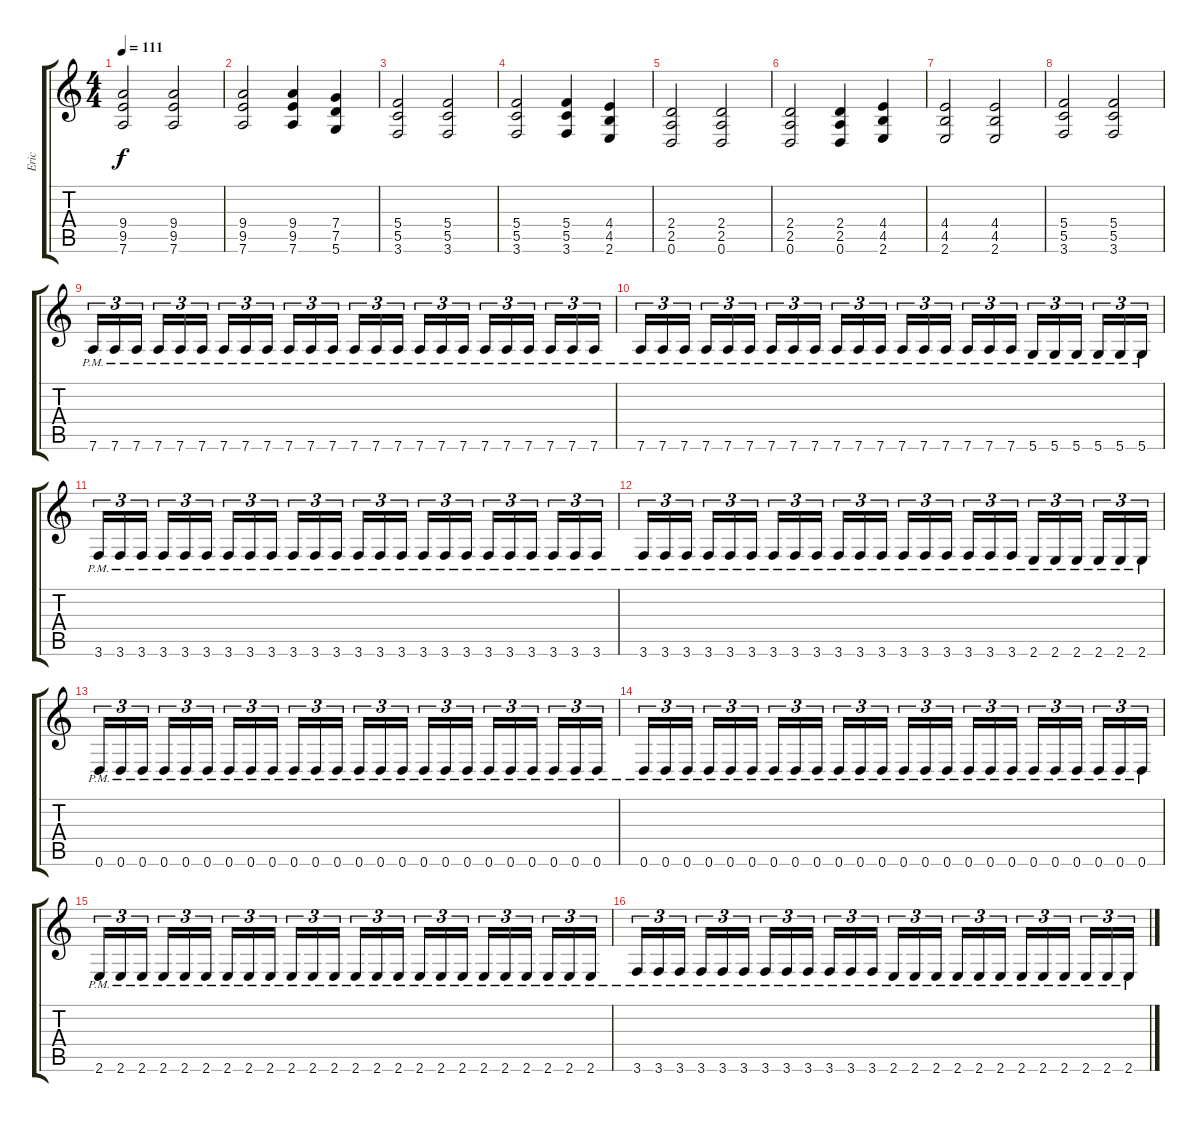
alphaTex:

\track ("Eric" "Eric") {instrument distortionguitar}
\staff {score tabs}
\tuning (D4 A3 F3 C3 G2 D2) {hide}
\ts (4 4)
\tempo 111
\clef g2
\ks c
(9.4 9.5 7.6).2{dy f} (9.4 9.5 7.6).2 |
(9.4 9.5 7.6).2 (9.4 9.5 7.6).4 (7.4 7.5 5.6).4 |
(5.4 5.5 3.6).2 (5.4 5.5 3.6).2 |
(5.4 5.5 3.6).2 (5.4 5.5 3.6).4 (4.4 4.5 2.6).4 |
(2.4 2.5 0.6).2 (2.4 2.5 0.6).2 |
(2.4 2.5 0.6).2 (2.4 2.5 0.6).4 (4.4 4.5 2.6).4 |
(4.4 4.5 2.6).2 (4.4 4.5 2.6).2 |
(5.4 5.5 3.6).2 (5.4 5.5 3.6).2 |
7.6{pm}.16{tu (3 2)} 7.6{pm}.16{tu (3 2)} 7.6{pm}.16{tu (3 2)} 7.6{pm}.16{tu (3 2)} 7.6{pm}.16{tu (3 2)} 7.6{pm}.16{tu (3 2)} 7.6{pm}.16{tu (3 2)} 7.6{pm}.16{tu (3 2)} 7.6{pm}.16{tu (3 2)} 7.6{pm}.16{tu (3 2)} 7.6{pm}.16{tu (3 2)} 7.6{pm}.16{tu (3 2)} 7.6{pm}.16{tu (3 2)} 7.6{pm}.16{tu (3 2)} 7.6{pm}.16{tu (3 2)} 7.6{pm}.16{tu (3 2)} 7.6{pm}.16{tu (3 2)} 7.6{pm}.16{tu (3 2)} 7.6{pm}.16{tu (3 2)} 7.6{pm}.16{tu (3 2)} 7.6{pm}.16{tu (3 2)} 7.6{pm}.16{tu (3 2)} 7.6{pm}.16{tu (3 2)} 7.6{pm}.16{tu (3 2)} |
7.6{pm}.16{tu (3 2)} 7.6{pm}.16{tu (3 2)} 7.6{pm}.16{tu (3 2)} 7.6{pm}.16{tu (3 2)} 7.6{pm}.16{tu (3 2)} 7.6{pm}.16{tu (3 2)} 7.6{pm}.16{tu (3 2)} 7.6{pm}.16{tu (3 2)} 7.6{pm}.16{tu (3 2)} 7.6{pm}.16{tu (3 2)} 7.6{pm}.16{tu (3 2)} 7.6{pm}.16{tu (3 2)} 7.6{pm}.16{tu (3 2)} 7.6{pm}.16{tu (3 2)} 7.6{pm}.16{tu (3 2)} 7.6{pm}.16{tu (3 2)} 7.6{pm}.16{tu (3 2)} 7.6{pm}.16{tu (3 2)} 5.6{pm}.16{tu (3 2)} 5.6{pm}.16{tu (3 2)} 5.6{pm}.16{tu (3 2)} 5.6{pm}.16{tu (3 2)} 5.6{pm}.16{tu (3 2)} 5.6{pm}.16{tu (3 2)} |
3.6{pm}.16{tu (3 2)} 3.6{pm}.16{tu (3 2)} 3.6{pm}.16{tu (3 2)} 3.6{pm}.16{tu (3 2)} 3.6{pm}.16{tu (3 2)} 3.6{pm}.16{tu (3 2)} 3.6{pm}.16{tu (3 2)} 3.6{pm}.16{tu (3 2)} 3.6{pm}.16{tu (3 2)} 3.6{pm}.16{tu (3 2)} 3.6{pm}.16{tu (3 2)} 3.6{pm}.16{tu (3 2)} 3.6{pm}.16{tu (3 2)} 3.6{pm}.16{tu (3 2)} 3.6{pm}.16{tu (3 2)} 3.6{pm}.16{tu (3 2)} 3.6{pm}.16{tu (3 2)} 3.6{pm}.16{tu (3 2)} 3.6{pm}.16{tu (3 2)} 3.6{pm}.16{tu (3 2)} 3.6{pm}.16{tu (3 2)} 3.6{pm}.16{tu (3 2)} 3.6{pm}.16{tu (3 2)} 3.6{pm}.16{tu (3 2)} |
3.6{pm}.16{tu (3 2)} 3.6{pm}.16{tu (3 2)} 3.6{pm}.16{tu (3 2)} 3.6{pm}.16{tu (3 2)} 3.6{pm}.16{tu (3 2)} 3.6{pm}.16{tu (3 2)} 3.6{pm}.16{tu (3 2)} 3.6{pm}.16{tu (3 2)} 3.6{pm}.16{tu (3 2)} 3.6{pm}.16{tu (3 2)} 3.6{pm}.16{tu (3 2)} 3.6{pm}.16{tu (3 2)} 3.6{pm}.16{tu (3 2)} 3.6{pm}.16{tu (3 2)} 3.6{pm}.16{tu (3 2)} 3.6{pm}.16{tu (3 2)} 3.6{pm}.16{tu (3 2)} 3.6{pm}.16{tu (3 2)} 2.6{pm}.16{tu (3 2)} 2.6{pm}.16{tu (3 2)} 2.6{pm}.16{tu (3 2)} 2.6{pm}.16{tu (3 2)} 2.6{pm}.16{tu (3 2)} 2.6{pm}.16{tu (3 2)} |
0.6{pm}.16{tu (3 2)} 0.6{pm}.16{tu (3 2)} 0.6{pm}.16{tu (3 2)} 0.6{pm}.16{tu (3 2)} 0.6{pm}.16{tu (3 2)} 0.6{pm}.16{tu (3 2)} 0.6{pm}.16{tu (3 2)} 0.6{pm}.16{tu (3 2)} 0.6{pm}.16{tu (3 2)} 0.6{pm}.16{tu (3 2)} 0.6{pm}.16{tu (3 2)} 0.6{pm}.16{tu (3 2)} 0.6{pm}.16{tu (3 2)} 0.6{pm}.16{tu (3 2)} 0.6{pm}.16{tu (3 2)} 0.6{pm}.16{tu (3 2)} 0.6{pm}.16{tu (3 2)} 0.6{pm}.16{tu (3 2)} 0.6{pm}.16{tu (3 2)} 0.6{pm}.16{tu (3 2)} 0.6{pm}.16{tu (3 2)} 0.6{pm}.16{tu (3 2)} 0.6{pm}.16{tu (3 2)} 0.6{pm}.16{tu (3 2)} |
0.6{pm}.16{tu (3 2)} 0.6{pm}.16{tu (3 2)} 0.6{pm}.16{tu (3 2)} 0.6{pm}.16{tu (3 2)} 0.6{pm}.16{tu (3 2)} 0.6{pm}.16{tu (3 2)} 0.6{pm}.16{tu (3 2)} 0.6{pm}.16{tu (3 2)} 0.6{pm}.16{tu (3 2)} 0.6{pm}.16{tu (3 2)} 0.6{pm}.16{tu (3 2)} 0.6{pm}.16{tu (3 2)} 0.6{pm}.16{tu (3 2)} 0.6{pm}.16{tu (3 2)} 0.6{pm}.16{tu (3 2)} 0.6{pm}.16{tu (3 2)} 0.6{pm}.16{tu (3 2)} 0.6{pm}.16{tu (3 2)} 0.6{pm}.16{tu (3 2)} 0.6{pm}.16{tu (3 2)} 0.6{pm}.16{tu (3 2)} 0.6{pm}.16{tu (3 2)} 0.6{pm}.16{tu (3 2)} 0.6{pm}.16{tu (3 2)} |
2.6{pm}.16{tu (3 2)} 2.6{pm}.16{tu (3 2)} 2.6{pm}.16{tu (3 2)} 2.6{pm}.16{tu (3 2)} 2.6{pm}.16{tu (3 2)} 2.6{pm}.16{tu (3 2)} 2.6{pm}.16{tu (3 2)} 2.6{pm}.16{tu (3 2)} 2.6{pm}.16{tu (3 2)} 2.6{pm}.16{tu (3 2)} 2.6{pm}.16{tu (3 2)} 2.6{pm}.16{tu (3 2)} 2.6{pm}.16{tu (3 2)} 2.6{pm}.16{tu (3 2)} 2.6{pm}.16{tu (3 2)} 2.6{pm}.16{tu (3 2)} 2.6{pm}.16{tu (3 2)} 2.6{pm}.16{tu (3 2)} 2.6{pm}.16{tu (3 2)} 2.6{pm}.16{tu (3 2)} 2.6{pm}.16{tu (3 2)} 2.6{pm}.16{tu (3 2)} 2.6{pm}.16{tu (3 2)} 2.6{pm}.16{tu (3 2)} |
3.6{pm}.16{tu (3 2)} 3.6{pm}.16{tu (3 2)} 3.6{pm}.16{tu (3 2)} 3.6{pm}.16{tu (3 2)} 3.6{pm}.16{tu (3 2)} 3.6{pm}.16{tu (3 2)} 3.6{pm}.16{tu (3 2)} 3.6{pm}.16{tu (3 2)} 3.6{pm}.16{tu (3 2)} 3.6{pm}.16{tu (3 2)} 3.6{pm}.16{tu (3 2)} 3.6{pm}.16{tu (3 2)} 2.6{pm}.16{tu (3 2)} 2.6{pm}.16{tu (3 2)} 2.6{pm}.16{tu (3 2)} 2.6{pm}.16{tu (3 2)} 2.6{pm}.16{tu (3 2)} 2.6{pm}.16{tu (3 2)} 2.6{pm}.16{tu (3 2)} 2.6{pm}.16{tu (3 2)} 2.6{pm}.16{tu (3 2)} 2.6{pm}.16{tu (3 2)} 2.6{pm}.16{tu (3 2)} 2.6{pm}.16{tu (3 2)}
